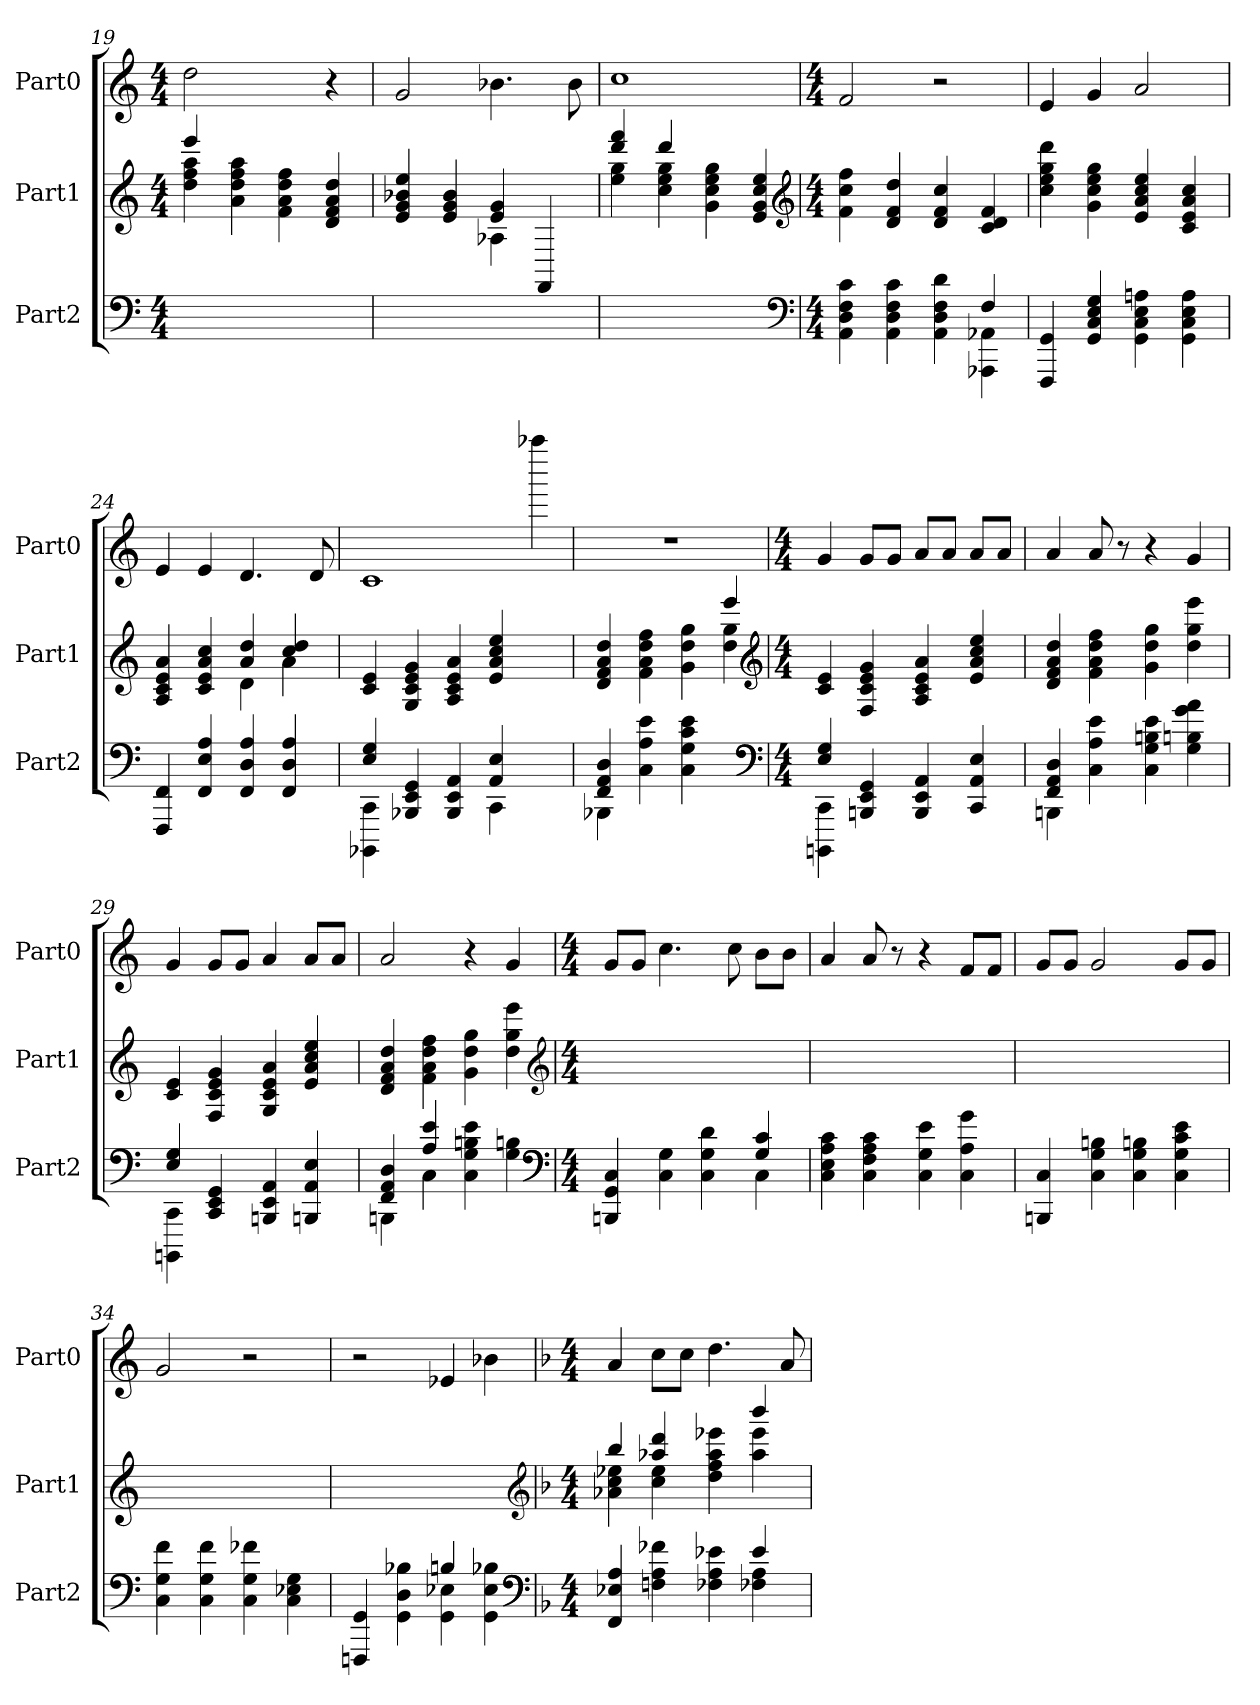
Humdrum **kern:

**kern	**kern	**kern
*part3	*part2	*part1
*staff3	*staff2	*staff1
*I"Part2	*I"Part1	*I"Part0
*I'Part2	*I'Part1	*I'Part0
*clefF4	*clefG2	*clefG2
*M4/4	*M4/4	*M4/4
=19	=19	=19
*	*^	*
1ryy	4eee	4dd 4aa 4ff	2dd
.	4ryy	4a 4dd 4ff 4aa	.
.	4ryy	4f 4a 4dd 4ff	4ryy
.	4d 4f 4dd 4a	4ryy	4r
=20	=20	=20	=20
1ryy	4e 4g 4ee 4b-	4ryy	2g
.	4b- 4g 4e	4ryy	.
.	4e 4g	4A-X	4.b-X
.	4FF	8ryy	.
.	.	8ryy	8b-
=21	=21	=21	=21
1ryy	4fff 4ddd	4gg 4ee	1cc
.	4ddd	4gg 4ee 4cc	.
.	4ryy	4gg 4ee 4cc 4g	.
.	4ryy	4e 4g 4ee 4cc	.
*	*v	*v	*
*clefF4	*clefG2	*
!!LO:LB:g=z
=22	=22	=22
*M4/4	*M4/4	*M4/4
*^	*	*
4ryy	4AA 4D 4F 4c	4ff 4cc 4f	2f
4ryy	4AA 4D 4F 4c	4d 4dd 4f	.
4ryy	4AA 4D 4F 4d	4d 4cc 4f	2r
4F	4AAA-X 4AA-X	4d 4c 4f	.
*v	*v	*	*
=23	=23	=23
4GG 4FFF	4cc 4ee 4gg 4ddd	4e
4GG 4C 4E 4G	4g 4gg 4ee 4cc	4g
4GG 4C 4E 4An	4ee 4cc 4a 4e	2a
4GG 4A 4E 4C	4c 4cc 4a 4e	.
=24	=24	=24
*	*^	*
4FF 4FFF	4A 4c 4a 4e	4ryy	4e
4FF 4E 4A	4c 4e 4a 4cc	4ryy	4e
4FF 4D 4A	4a 4dd	4d	4.d
4FF 4D 4A	4dd 4cc	4a	.
.	.	.	8d
*	*v	*v	*
=25	=25	=25
*^	*	*
4E 4G	4CC 4BBBB-	4c 4e	1c
4BBB- 4GG 4EE	4ryy	4g 4e 4c 4G	.
4BBB- 4AA 4EE	4ryy	4A 4c 4a 4e	.
4E 4AA	4CC	4ee 4cc 4a 4e	.
4ryy	4ryy	4ryy	4aaaa-X
=26	=26	=26	=26
*	*	*^	*
4FF 4AA 4D	4BBB-	4d 4f 4dd 4a	4ryy	1r
4ryy	4C 4A 4e	4ryy	4f 4a 4ff 4dd	.
4ryy	4C 4G 4c 4e	4ryy	4g 4dd 4gg	.
4ryy	4ryy	4eee	4dd 4gg	.
*	*	*v	*v	*
*clefF4	*	*clefG2	*
!!LO:LB:g=z
=27	=27	=27	=27
*M4/4	*	*M4/4	*M4/4
4E 4G	4CC 4BBBBn	4c 4e	4g
4GG 4EE 4BBBn	8ryy	4g 4e 4c 4F	8g/L
.	8ryy	.	8g/J
4BBB 4AA 4EE	8ryy	4A 4c 4e 4a	8a/L
.	8ryy	.	8a/J
4E 4AA 4CC	8ryy	4e 4a 4cc 4ee	8a/L
.	8ryy	.	8a/J
=28	=28	=28	=28
4FF 4D 4AA	4BBBn	4d 4f 4a 4dd	4a
8ryy	4C 4e 4A	4f 4a 4ff 4dd	8a
8ryy	.	.	8r
4ryy	4C 4e 4Bn 4G	4g 4dd 4gg	4r
4ryy	4G 4Bn 4g 4a	4dd 4gg 4eee	4g
=29	=29	=29	=29
4E 4G	4CC 4BBBBn	4c 4e	4g
4GG 4EE 4CC	8ryy	4g 4e 4c 4F	8g/L
.	8ryy	.	8g/J
4BBBn 4AA 4EE	4ryy	4G 4a 4e 4c	4a
4E 4AA 4BBBn	8ryy	4e 4a 4cc 4ee	8a/L
.	8ryy	.	8a/J
=30	=30	=30	=30
4FF 4D 4AA	4BBBn	4d 4f 4dd 4a	2a
4e 4A	4C	4f 4a 4dd 4ff	.
4ryy	4C 4e 4Bn 4G	4g 4dd 4gg	4r
4ryy	4Bn 4G	4dd 4gg 4eee	4g
*clefF4	*	*clefG2	*
!!LO:PB:g=z
=31	=31	=31	=31
*M4/4	*	*M4/4	*M4/4
4C 4GG 4BBBn	8ryy	1ryy	8g/L
.	8ryy	.	8g/J
4ryy	4C 4G	.	4.cc
8ryy	4C 4G 4d	.	.
8ryy	.	.	8cc
4c 4G	4C	.	8b\L
.	.	.	8b\J
*v	*v	*	*
=32	=32	=32
4C 4E 4c 4A	1ryy	4a
4C 4c 4A 4F	.	8a
.	.	8r
4C 4G 4e	.	4r
4C 4A 4g	.	8f/L
.	.	8f/J
=33	=33	=33
4C 4BBBn	1ryy	8g/L
.	.	8g/J
4C 4Bn 4G	.	2g
4C 4Bn 4G	.	.
4C 4e 4c 4G	.	8g/L
.	.	8g/J
=34	=34	=34
4C 4G 4f	1ryy	2g
4C 4G 4f	.	.
4C 4G 4f-X	.	2r
4G 4E-X 4C	.	.
=35	=35	=35
*^	*	*
4GG 4FFFn	4ryy	1ryy	2r
4ryy	4GG 4D 4B-X	.	.
4Bn	4GG 4E-X	.	4e-X
4ryy	4GG 4B- 4E-	.	4b-X
*clefF4	*	*clefG2	*
!!LO:LB:g=z
=36	=36	=36	=36
*k[b-]	*	*k[b-]	*k[b-]
*M4/4	*	*M4/4	*M4/4
*	*	*^	*
4ryy	4FF 4A 4E-	4bb-	4ee- 4cc 4a-	4a
8ryy	4Fn 4A 4f-X	4ddd 4aa-	4ee- 4cc	8cc\L
8ryy	.	.	.	8cc\J
4ryy	4F-X 4A 4e-	4ryy	4dd 4ff 4eee- 4aa-	4.dd
4e-	4A 4F-X	4bbb-	4eee- 4aa-	.
.	.	.	.	8a
*v	*v	*	*	*
*	*v	*v	*
=	=	=
*-	*-	*-
